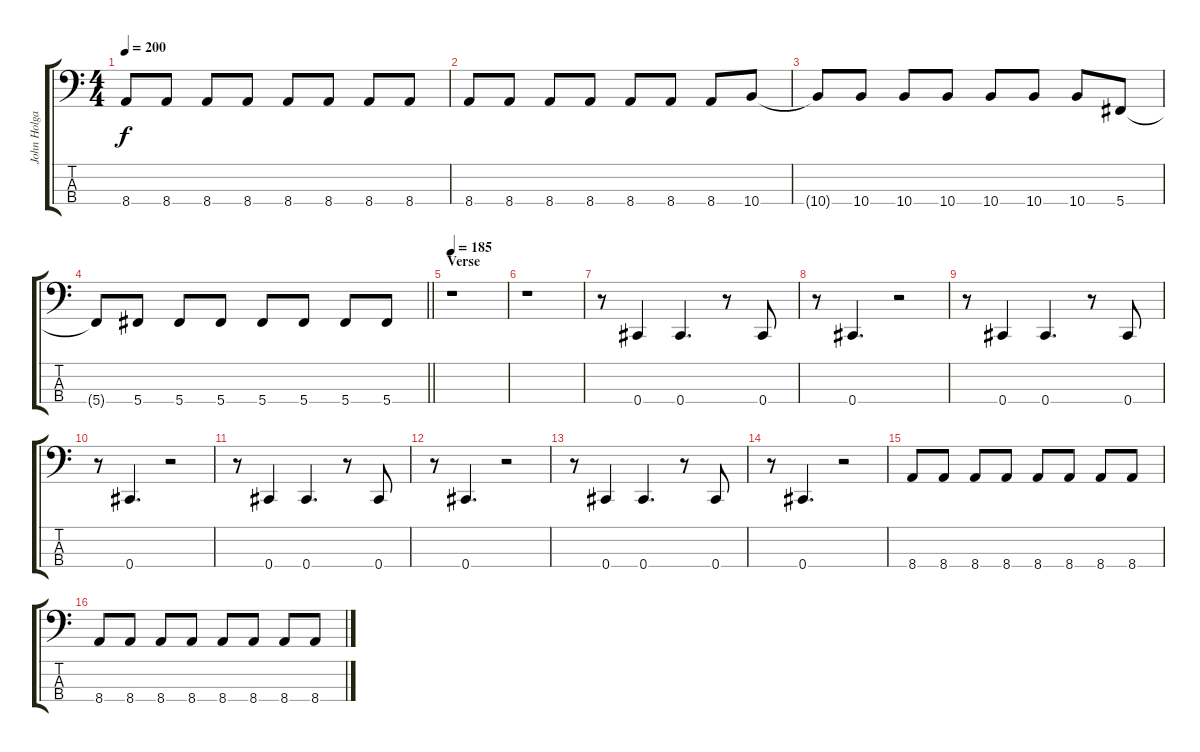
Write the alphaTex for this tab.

\track ("John Holgado" "John Holga") {instrument electricbasspick}
\staff {score tabs}
\tuning (Gb2 Db2 Ab1 Db1) {hide}
\ts (4 4)
\tempo 200
\clef f4
\ks c
8.4{t}.8{dy f} 8.4.8 8.4.8 8.4.8 8.4.8 8.4.8 8.4.8 8.4.8 |
8.4.8 8.4.8 8.4.8 8.4.8 8.4.8 8.4.8 8.4.8 10.4.8 |
10.4{t}.8 10.4.8 10.4.8 10.4.8 10.4.8 10.4.8 10.4.8 5.4.8 |
\barLineRight lightlight
5.4{t}.8 5.4.8 5.4.8 5.4.8 5.4.8 5.4.8 5.4.8 5.4.8 |
\section ("" "Verse")
\tempo 185
r.1 |
r.1 |
r.8 0.4.4 0.4.4{d} r.8 0.4.8 |
r.8 0.4.4{d} r.2 |
r.8 0.4.4 0.4.4{d} r.8 0.4.8 |
r.8 0.4.4{d} r.2 |
r.8 0.4.4 0.4.4{d} r.8 0.4.8 |
r.8 0.4.4{d} r.2 |
r.8 0.4.4 0.4.4{d} r.8 0.4.8 |
r.8 0.4.4{d} r.2 |
8.4.8 8.4.8 8.4.8 8.4.8 8.4.8 8.4.8 8.4.8 8.4.8 |
8.4.8 8.4.8 8.4.8 8.4.8 8.4.8 8.4.8 8.4.8 8.4.8
